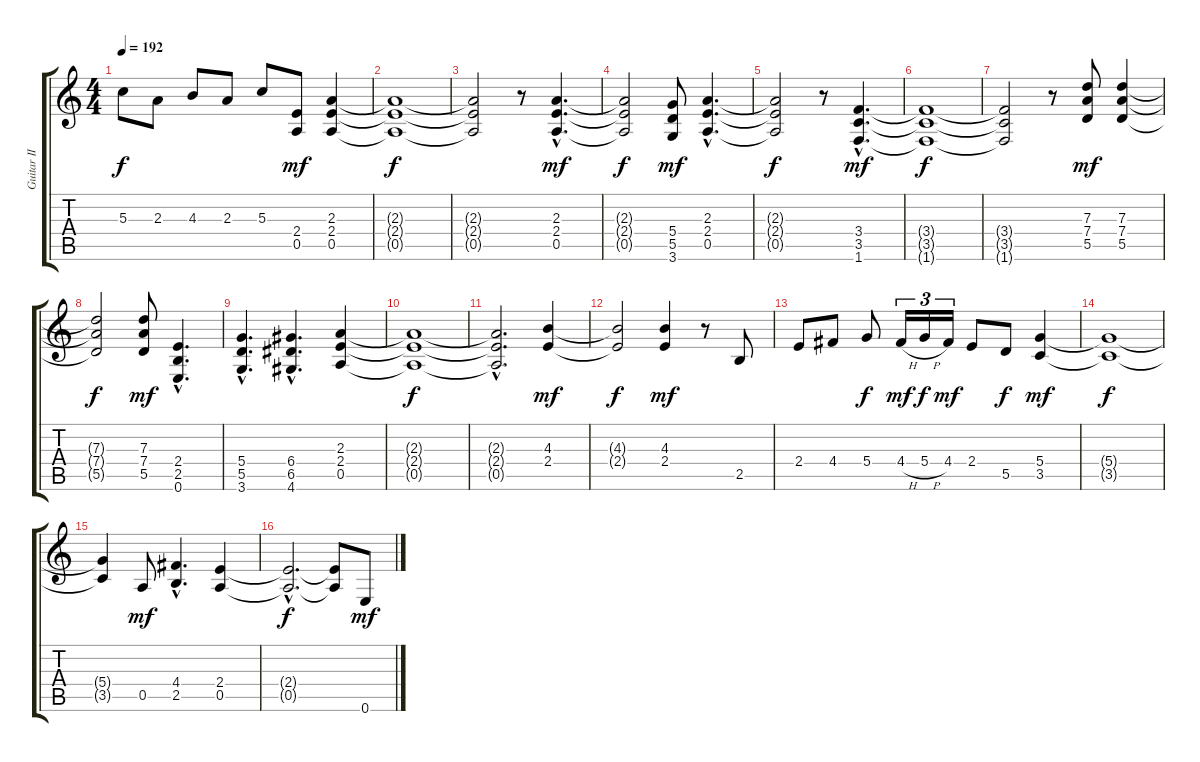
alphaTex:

\track ("Guitar II" "Guitar II") {instrument distortionguitar}
\staff {score tabs}
\tuning (E4 B3 G3 D3 A2 E2) {hide}
\ts (4 4)
\tempo 192
\clef g2
\ks c
5.3.8{dy f} 2.3.8 4.3.8 2.3.8 5.3.8 (2.4 0.5).8{dy mf} (2.3 2.4 0.5).4 |
(2.3{t} 2.4{t} 0.5{t}).1{dy f} |
(2.3{t} 2.4{t} 0.5{t}).2 r.8 (2.3{hac} 2.4{hac} 0.5{hac}).4{d dy mf} |
(2.3{t} 2.4{t} 0.5{t}).2{dy f} (5.4 5.5 3.6).8{dy mf} (2.3{hac} 2.4{hac} 0.5{hac}).4{d} |
(2.3{t} 2.4{t} 0.5{t}).2{dy f} r.8 (3.4{hac} 3.5{hac} 1.6{hac}).4{d dy mf} |
(3.4{t} 3.5{t} 1.6{t}).1{dy f} |
(3.4{t} 3.5{t} 1.6{t}).2 r.8 (7.3 7.4 5.5).8{dy mf} (7.3 7.4 5.5).4 |
(7.3{t} 7.4{t} 5.5{t}).2{dy f} (7.3 7.4 5.5).8{dy mf} (2.4{hac} 2.5{hac} 0.6{hac}).4{d} |
(5.4{hac} 5.5{hac} 3.6{hac}).4{d} (6.4{hac} 6.5{hac} 4.6{hac}).4{d} (2.3 2.4 0.5).4 |
(2.3{t} 2.4{t} 0.5{t}).1{dy f} |
(2.3{hac t} 2.4{hac t} 0.5{hac t}).2{d} (4.3 2.4).4{dy mf} |
(4.3{t} 2.4{t}).2{dy f} (4.3 2.4).4{dy mf} r.8 2.5.8 |
2.4.8 4.4.8 5.4.8{dy f} 4.4{h}.16{tu (3 2) dy mf} 5.4{h}.16{tu (3 2) dy f} 4.4.16{tu (3 2) dy mf} 2.4.8 5.5.8{dy f} (5.4 3.5).4{dy mf} |
(5.4{t} 3.5{t}).1{dy f} |
(5.4{t} 3.5{t}).4 0.5.8{dy mf} (4.4{hac} 2.5{hac}).4{d} (2.4 0.5).4 |
(2.4{hac t} 0.5{hac t}).2{d dy f} (2.4{t} 0.5{t}).8 0.6.8{dy mf}
